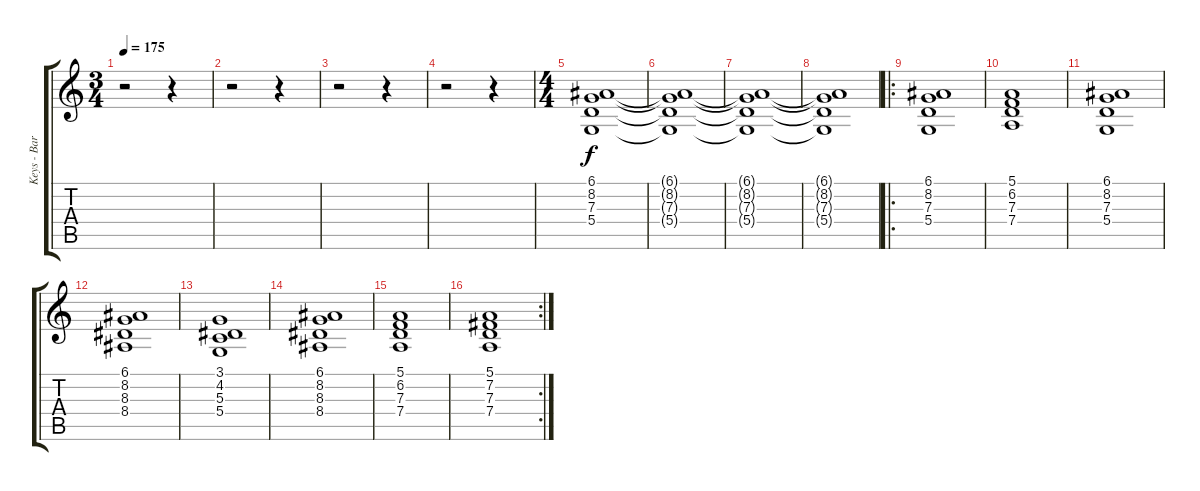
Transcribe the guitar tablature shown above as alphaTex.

\track ("Keys - Bardens" "Keys - Bar") {instrument recorder}
\staff {score tabs}
\tuning (E4 B3 G3 D3 A2 E2) {hide}
\ts (3 4)
\tempo 175
\clef g2
\ks c
r.2{dy f} r.4 |
r.2 r.4 |
r.2 r.4 |
r.2 r.4 |
\ts (4 4)
(6.1 8.2 7.3 5.4).1{volume 7 instrument stringensemble1} |
(6.1{t} 8.2{t} 7.3{t} 5.4{t}).1 |
(6.1{t} 8.2{t} 7.3{t} 5.4{t}).1 |
(6.1{t} 8.2{t} 7.3{t} 5.4{t}).1 |
\ro
(6.1 8.2 7.3 5.4).1{volume 7 instrument stringensemble1} |
(5.1 6.2 7.3 7.4).1 |
(6.1 8.2 7.3 5.4).1{volume 7 instrument stringensemble1} |
(6.1 8.2 8.3 8.4).1{volume 7 instrument stringensemble1} |
(3.1 4.2 5.3 5.4).1 |
(6.1 8.2 8.3 8.4).1{volume 7 instrument stringensemble1} |
(5.1 6.2 7.3 7.4).1{volume 7 instrument stringensemble1} |
\rc 2
(5.1 7.2 7.3 7.4).1
